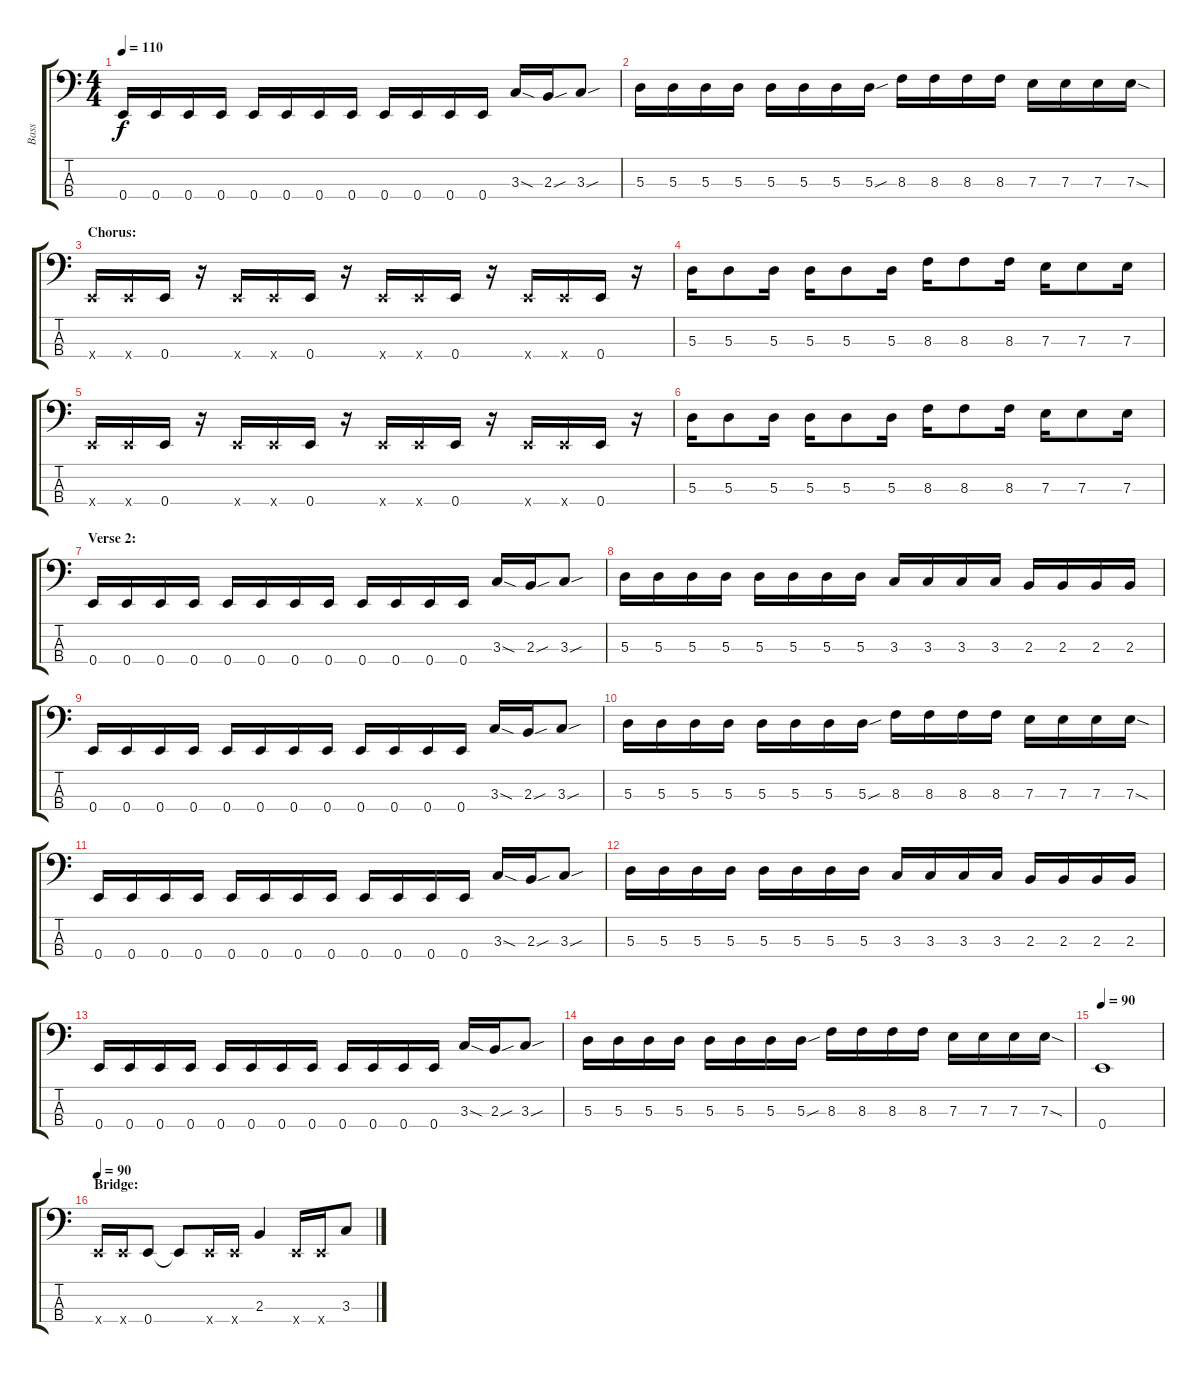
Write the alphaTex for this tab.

\track ("Bass" "Bass") {instrument electricbasspick}
\staff {score tabs}
\tuning (G2 D2 A1 E1) {hide}
\ts (4 4)
\tempo 110
\clef f4
\ks c
0.4.16{dy f} 0.4.16 0.4.16 0.4.16 0.4.16 0.4.16 0.4.16 0.4.16 0.4.16 0.4.16 0.4.16 0.4.16 3.3{sod}.16 2.3{sou}.16 3.3{sou}.8 |
5.3.16 5.3.16 5.3.16 5.3.16 5.3.16 5.3.16 5.3.16 5.3{sou}.16 8.3.16 8.3.16 8.3.16 8.3.16 7.3.16 7.3.16 7.3.16 7.3{sod}.16 |
\section ("" "Chorus:")
0.4{x}.16 0.4{x}.16 0.4.16 r.16 0.4{x}.16 0.4{x}.16 0.4.16 r.16 0.4{x}.16 0.4{x}.16 0.4.16 r.16 0.4{x}.16 0.4{x}.16 0.4.16 r.16 |
5.3.16 5.3.8 5.3.16 5.3.16 5.3.8 5.3.16 8.3.16 8.3.8 8.3.16 7.3.16 7.3.8 7.3.16 |
0.4{x}.16 0.4{x}.16 0.4.16 r.16 0.4{x}.16 0.4{x}.16 0.4.16 r.16 0.4{x}.16 0.4{x}.16 0.4.16 r.16 0.4{x}.16 0.4{x}.16 0.4.16 r.16 |
5.3.16 5.3.8 5.3.16 5.3.16 5.3.8 5.3.16 8.3.16 8.3.8 8.3.16 7.3.16 7.3.8 7.3.16 |
\section ("" "Verse 2:")
0.4.16 0.4.16 0.4.16 0.4.16 0.4.16 0.4.16 0.4.16 0.4.16 0.4.16 0.4.16 0.4.16 0.4.16 3.3{sod}.16 2.3{sou}.16 3.3{sou}.8 |
5.3.16 5.3.16 5.3.16 5.3.16 5.3.16 5.3.16 5.3.16 5.3.16 3.3.16 3.3.16 3.3.16 3.3.16 2.3.16 2.3.16 2.3.16 2.3.16 |
0.4.16 0.4.16 0.4.16 0.4.16 0.4.16 0.4.16 0.4.16 0.4.16 0.4.16 0.4.16 0.4.16 0.4.16 3.3{sod}.16 2.3{sou}.16 3.3{sou}.8 |
5.3.16 5.3.16 5.3.16 5.3.16 5.3.16 5.3.16 5.3.16 5.3{sou}.16 8.3.16 8.3.16 8.3.16 8.3.16 7.3.16 7.3.16 7.3.16 7.3{sod}.16 |
0.4.16 0.4.16 0.4.16 0.4.16 0.4.16 0.4.16 0.4.16 0.4.16 0.4.16 0.4.16 0.4.16 0.4.16 3.3{sod}.16 2.3{sou}.16 3.3{sou}.8 |
5.3.16 5.3.16 5.3.16 5.3.16 5.3.16 5.3.16 5.3.16 5.3.16 3.3.16 3.3.16 3.3.16 3.3.16 2.3.16 2.3.16 2.3.16 2.3.16 |
0.4.16 0.4.16 0.4.16 0.4.16 0.4.16 0.4.16 0.4.16 0.4.16 0.4.16 0.4.16 0.4.16 0.4.16 3.3{sod}.16 2.3{sou}.16 3.3{sou}.8 |
5.3.16 5.3.16 5.3.16 5.3.16 5.3.16 5.3.16 5.3.16 5.3{sou}.16 8.3.16 8.3.16 8.3.16 8.3.16 7.3.16 7.3.16 7.3.16 7.3{sod}.16 |
\tempo 90
0.4.1 |
\section ("" "Bridge:")
\tempo 90
0.4{x}.16 0.4{x}.16 0.4.8 0.4{t}.8 0.4{x}.16 0.4{x}.16 2.3.4 0.4{x}.16 0.4{x}.16 3.3.8
